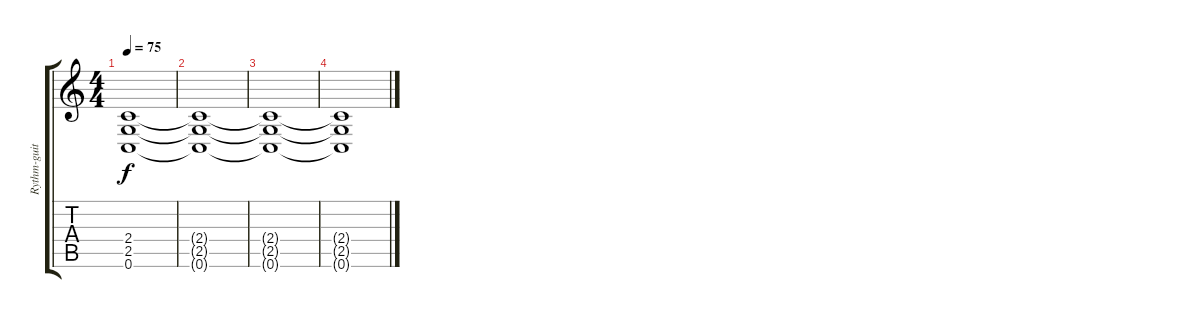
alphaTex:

\track ("Rythm-guitar" "Rythm-guit") {instrument distortionguitar}
\staff {score tabs}
\tuning (C4 G3 Eb3 Bb2 F2 C2) {hide}
\ts (4 4)
\tempo 75
\clef g2
\ks c
(2.4 2.5 0.6).1{dy f} |
(2.4{t} 2.5{t} 0.6{t}).1 |
(2.4{t} 2.5{t} 0.6{t}).1 |
(2.4{t} 2.5{t} 0.6{t}).1
